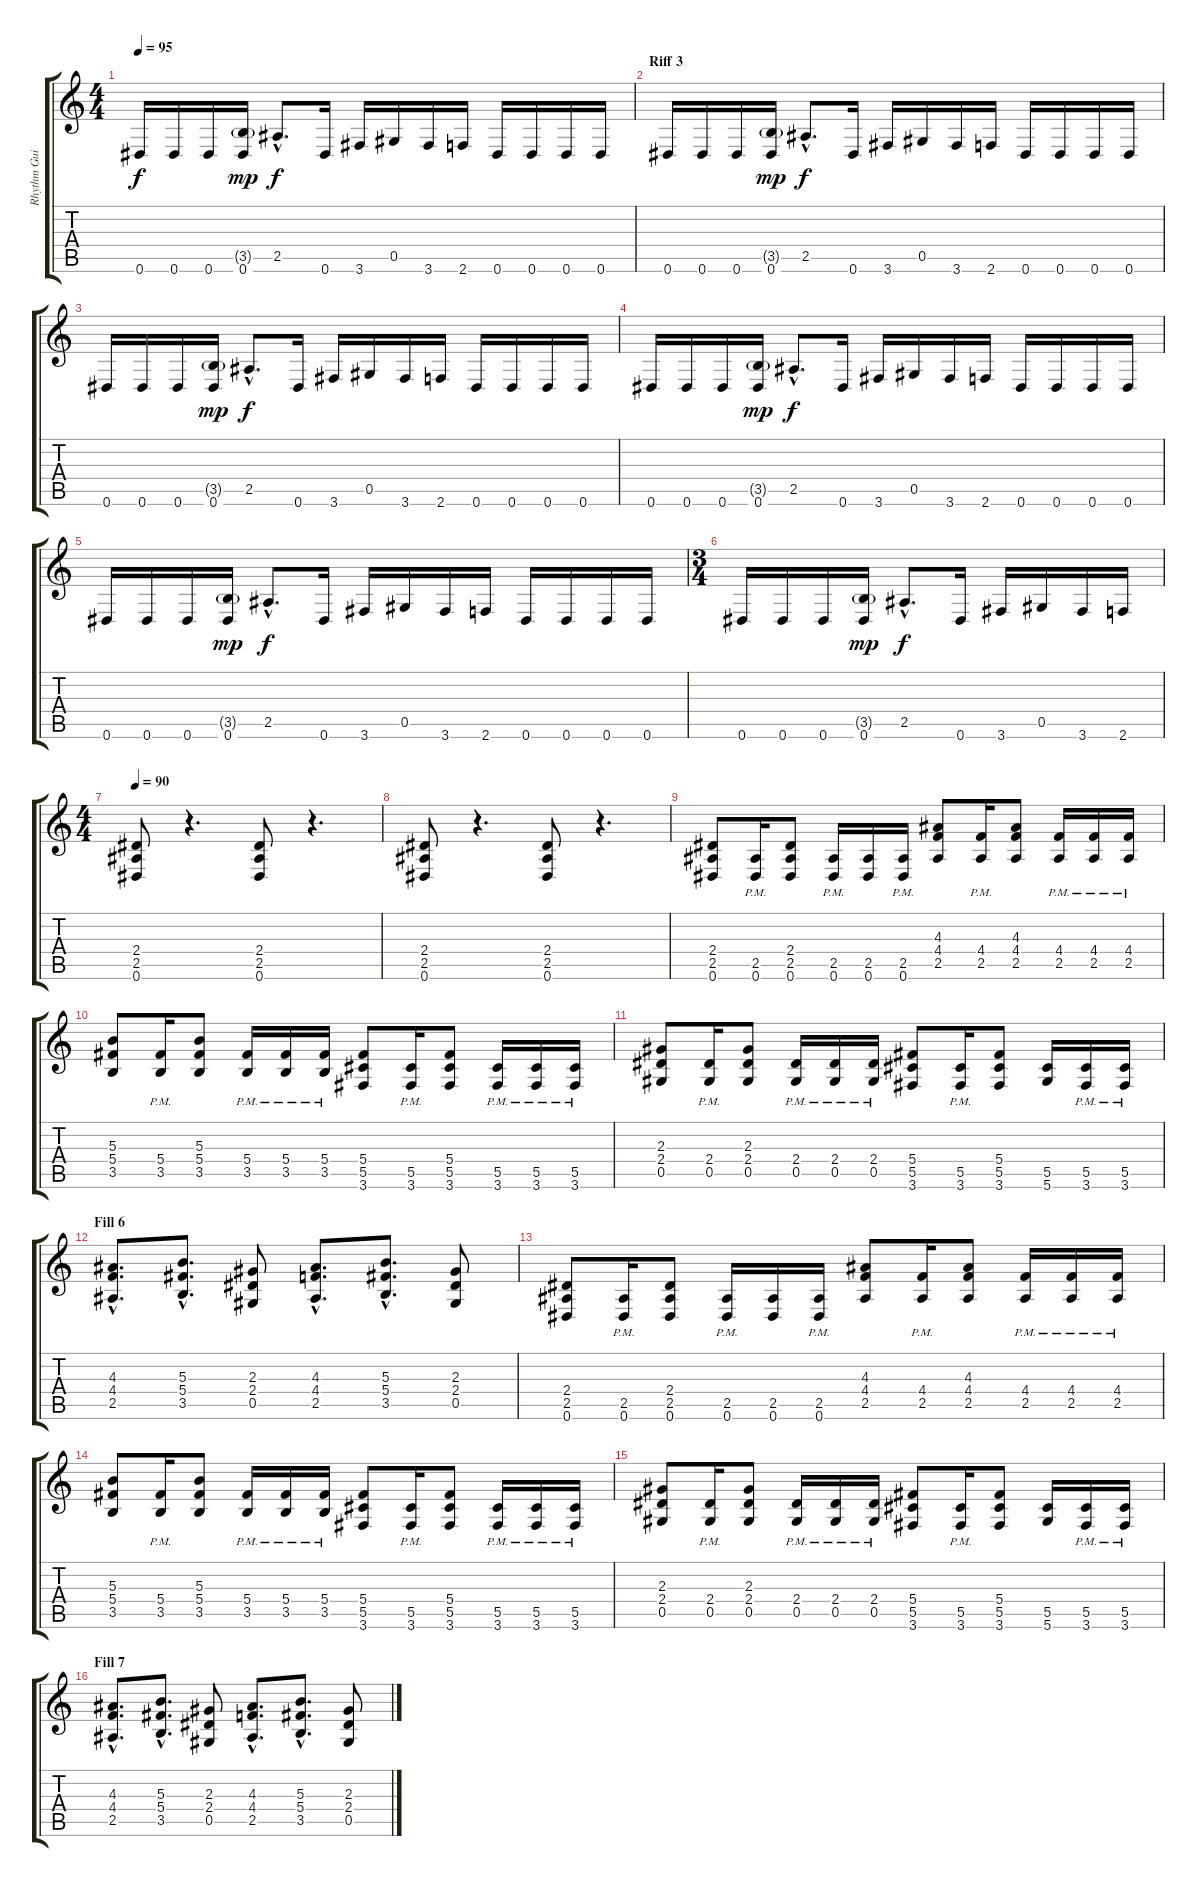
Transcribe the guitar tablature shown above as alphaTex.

\track ("Rhythm Guitar" "Rhythm Gui") {instrument overdrivenguitar}
\staff {score tabs}
\tuning (Eb4 Bb3 Gb3 Db3 Ab2 Eb2) {hide}
\ts (4 4)
\tempo 95
\clef g2
\ks c
0.6.16{dy f} 0.6.16 0.6.16 (3.5{g} 0.6).16{dy mp} 2.5{hac}.8{d dy f} 0.6.16 3.6.16 0.5.16 3.6.16 2.6.16 0.6.16 0.6.16 0.6.16 0.6.16 |
\section ("" "Riff 3")
0.6.16 0.6.16 0.6.16 (3.5{g} 0.6).16{dy mp} 2.5{hac}.8{d dy f} 0.6.16 3.6.16 0.5.16 3.6.16 2.6.16 0.6.16 0.6.16 0.6.16 0.6.16 |
0.6.16 0.6.16 0.6.16 (3.5{g} 0.6).16{dy mp} 2.5{hac}.8{d dy f} 0.6.16 3.6.16 0.5.16 3.6.16 2.6.16 0.6.16 0.6.16 0.6.16 0.6.16 |
0.6.16 0.6.16 0.6.16 (3.5{g} 0.6).16{dy mp} 2.5{hac}.8{d dy f} 0.6.16 3.6.16 0.5.16 3.6.16 2.6.16 0.6.16 0.6.16 0.6.16 0.6.16 |
0.6.16 0.6.16 0.6.16 (3.5{g} 0.6).16{dy mp} 2.5{hac}.8{d dy f} 0.6.16 3.6.16 0.5.16 3.6.16 2.6.16 0.6.16 0.6.16 0.6.16 0.6.16 |
\ts (3 4)
0.6.16 0.6.16 0.6.16 (3.5{g} 0.6).16{dy mp} 2.5{hac}.8{d dy f} 0.6.16 3.6.16 0.5.16 3.6.16 2.6.16 |
\ts (4 4)
\tempo 90
(2.4 2.5 0.6).8{instrument overdrivenguitar} r.4{d} (2.4 2.5 0.6).8 r.4{d} |
(2.4 2.5 0.6).8 r.4{d} (2.4 2.5 0.6).8 r.4{d} |
(2.4 2.5 0.6).8 (2.5{pm} 0.6{pm}).16 (2.4 2.5 0.6).8 (2.5{pm} 0.6{pm}).16 (2.5 0.6).16 (2.5{pm} 0.6{pm}).16 (4.3 4.4 2.5).8 (4.4{pm} 2.5{pm}).16 (4.3 4.4 2.5).8 (4.4{pm} 2.5{pm}).16 (4.4{pm} 2.5{pm}).16 (4.4{pm} 2.5{pm}).16 |
(5.3 5.4 3.5).8 (5.4{pm} 3.5{pm}).16 (5.3 5.4 3.5).8 (5.4{pm} 3.5{pm}).16 (5.4{pm} 3.5{pm}).16 (5.4{pm} 3.5{pm}).16 (5.4 5.5 3.6).8 (5.5{pm} 3.6{pm}).16 (5.4 5.5 3.6).8 (5.5{pm} 3.6{pm}).16 (5.5{pm} 3.6{pm}).16 (5.5{pm} 3.6{pm}).16 |
(2.3 2.4 0.5).8 (2.4{pm} 0.5{pm}).16 (2.3 2.4 0.5).8 (2.4{pm} 0.5{pm}).16 (2.4{pm} 0.5{pm}).16 (2.4{pm} 0.5{pm}).16 (5.4 5.5 3.6).8 (5.5{pm} 3.6{pm}).16 (5.4 5.5 3.6).8 (5.5 5.6).16 (5.5{pm} 3.6{pm}).16 (5.5{pm} 3.6{pm}).16 |
\section ("" "Fill 6")
(4.3{hac} 4.4{hac} 2.5{hac}).8{d} (5.3{hac} 5.4{hac} 3.5{hac}).8{d} (2.3 2.4 0.5).8 (4.3{hac} 4.4{hac} 2.5{hac}).8{d} (5.3{hac} 5.4{hac} 3.5{hac}).8{d} (2.3 2.4 0.5).8 |
(2.4 2.5 0.6).8 (2.5{pm} 0.6{pm}).16 (2.4 2.5 0.6).8 (2.5{pm} 0.6{pm}).16 (2.5 0.6).16 (2.5{pm} 0.6{pm}).16 (4.3 4.4 2.5).8 (4.4{pm} 2.5{pm}).16 (4.3 4.4 2.5).8 (4.4{pm} 2.5{pm}).16 (4.4{pm} 2.5{pm}).16 (4.4{pm} 2.5{pm}).16 |
(5.3 5.4 3.5).8 (5.4{pm} 3.5{pm}).16 (5.3 5.4 3.5).8 (5.4{pm} 3.5{pm}).16 (5.4{pm} 3.5{pm}).16 (5.4{pm} 3.5{pm}).16 (5.4 5.5 3.6).8 (5.5{pm} 3.6{pm}).16 (5.4 5.5 3.6).8 (5.5{pm} 3.6{pm}).16 (5.5{pm} 3.6{pm}).16 (5.5{pm} 3.6{pm}).16 |
(2.3 2.4 0.5).8 (2.4{pm} 0.5{pm}).16 (2.3 2.4 0.5).8 (2.4{pm} 0.5{pm}).16 (2.4{pm} 0.5{pm}).16 (2.4{pm} 0.5{pm}).16 (5.4 5.5 3.6).8 (5.5{pm} 3.6{pm}).16 (5.4 5.5 3.6).8 (5.5 5.6).16 (5.5{pm} 3.6{pm}).16 (5.5{pm} 3.6{pm}).16 |
\section ("" "Fill 7")
(4.3{hac} 4.4{hac} 2.5{hac}).8{d} (5.3{hac} 5.4{hac} 3.5{hac}).8{d} (2.3 2.4 0.5).8 (4.3{hac} 4.4{hac} 2.5{hac}).8{d} (5.3{hac} 5.4{hac} 3.5{hac}).8{d} (2.3 2.4 0.5).8
